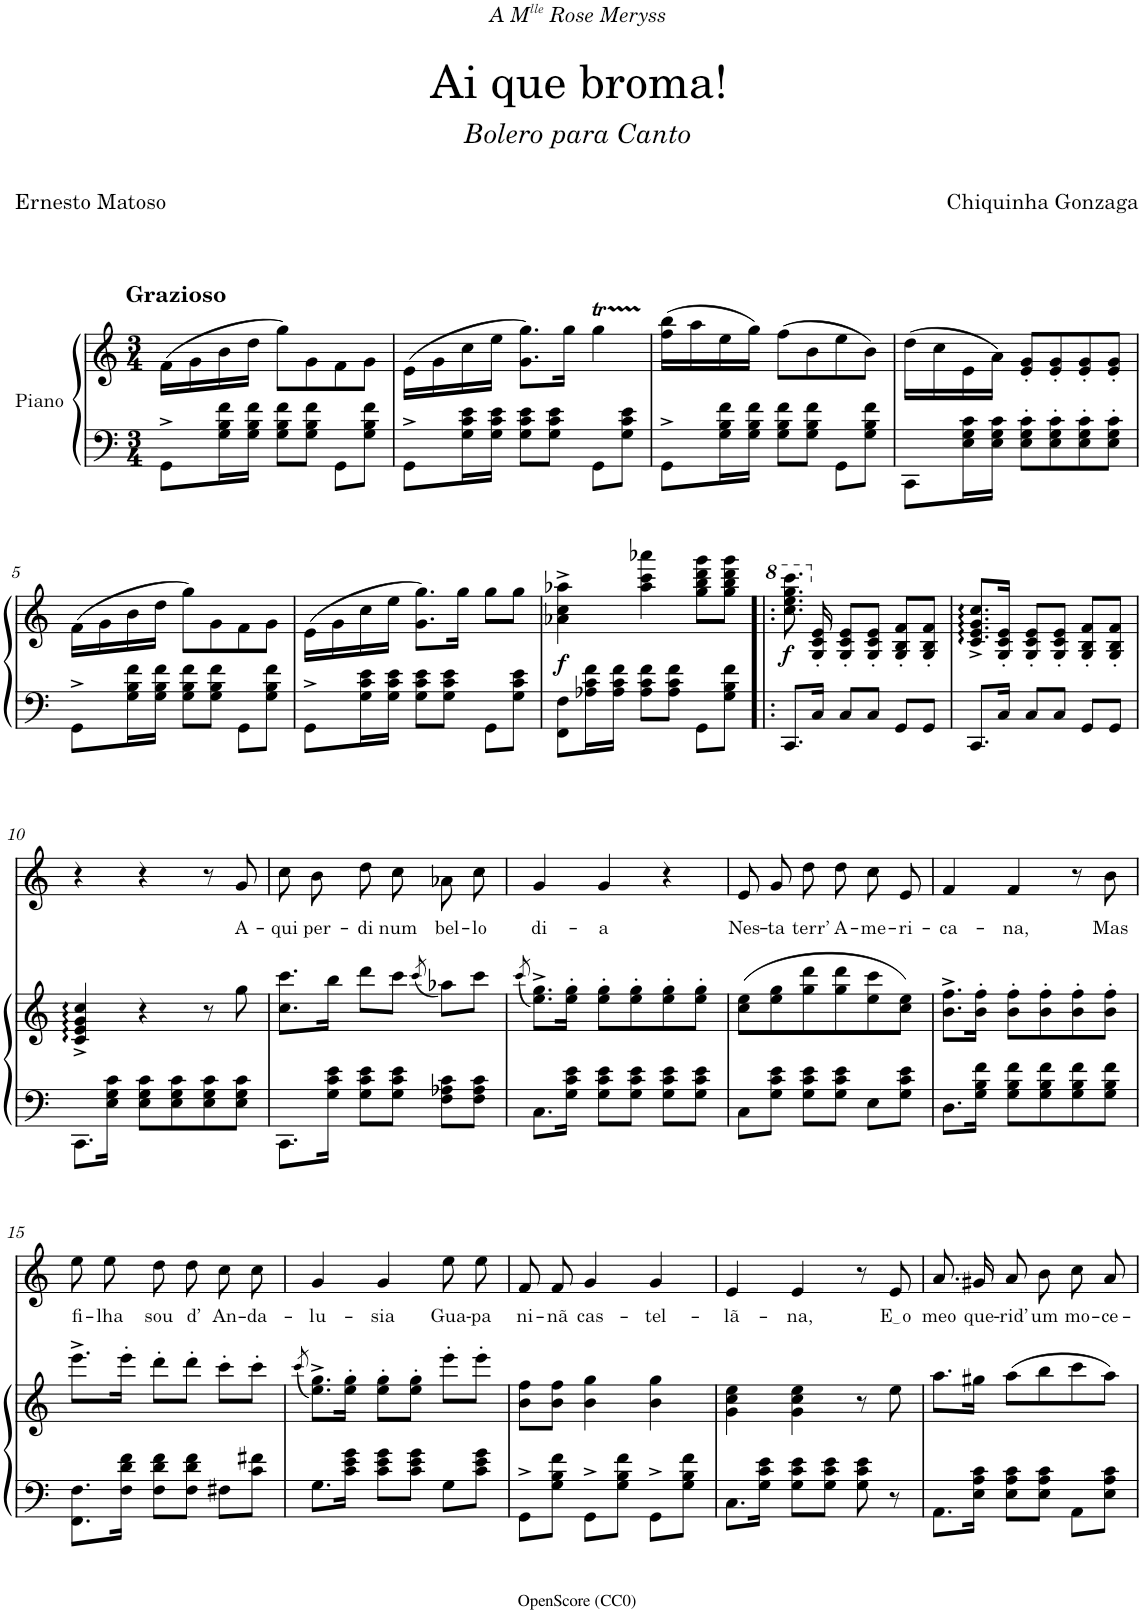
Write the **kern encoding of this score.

**kern	**kern	**dynam	**kern	**text
*part2	*part2	*part2	*part1	*part1
*staff3	*staff2	*staff2/3	*staff1	*staff1
*I"Piano	*	*	*I"Voice	*
*I'Pno	*	*	*	*
*clefF4	*clefG2	*	*clefG2	*
*k[]	*k[]	*	*k[]	*
*M3/4	*M3/4	*	*M3/4	*
=1	=1	=1	=1	=1
!	!	!	!LO:TX:a:B:t=Grazioso	!
8GG^\L	(16f\LL	.	2.r	.
.	16g\	.	.	.
16G\ 16B\ 16f\L	16b\	.	.	.
16G\ 16B\ 16f\JJ	16dd\JJ	.	.	.
8G\ 8B\ 8f\L	8gg\L)	.	.	.
8G\ 8B\ 8f\J	8g\	.	.	.
8GG\L	8f\	.	.	.
8G\ 8B\ 8f\J	8g\J	.	.	.
=2	=2	=2	=2	=2
8GG^\L	(16e\LL	.	2.r	.
.	16g\	.	.	.
16G\ 16c\ 16e\L	16cc\	.	.	.
16G\ 16c\ 16e\JJ	16ee\JJ	.	.	.
8G\ 8c\ 8e\L	8.g\ 8.gg\L)	.	.	.
8G\ 8c\ 8e\J	.	.	.	.
.	16gg\Jk	.	.	.
8GG\L	4ggT\	.	.	.
8G\ 8c\ 8e\J	.	.	.	.
=3	=3	=3	=3	=3
8GG^\L	(16ff\^ 16bb\^LL	.	2.r	.
.	16aa\	.	.	.
16G\ 16B\ 16f\L	16ee\	.	.	.
16G\ 16B\ 16f\JJ	16gg\JJ)	.	.	.
8G\ 8B\ 8f\L	(8ff\L	.	.	.
8G\ 8B\ 8f\J	8b\	.	.	.
8GG\L	8ee\	.	.	.
8G\ 8B\ 8f\J	8b\J)	.	.	.
=4	=4	=4	=4	=4
8CC\L	(16dd^\LL	.	2.r	.
.	16cc\	.	.	.
16E\ 16G\ 16c\L	16e\	.	.	.
16E\ 16G\ 16c\JJ	16a\JJ)	.	.	.
8E\' 8G\' 8c\'L	8e/' 8g/'L	.	.	.
8E\' 8G\' 8c\'	8e/' 8g/'	.	.	.
8E\' 8G\' 8c\'	8e/' 8g/'	.	.	.
8E\' 8G\' 8c\'J	8e/' 8g/'J	.	.	.
!!LO:LB:g=z
=5	=5	=5	=5	=5
8GG^\L	(16f\LL	.	2.r	.
.	16g\	.	.	.
16G\ 16B\ 16f\L	16b\	.	.	.
16G\ 16B\ 16f\JJ	16dd\JJ	.	.	.
8G\ 8B\ 8f\L	8gg\L)	.	.	.
8G\ 8B\ 8f\J	8g\	.	.	.
8GG\L	8f\	.	.	.
8G\ 8B\ 8f\J	8g\J	.	.	.
=6	=6	=6	=6	=6
8GG^\L	(16e\LL	.	2.r	.
.	16g\	.	.	.
16G\ 16c\ 16e\L	16cc\	.	.	.
16G\ 16c\ 16e\JJ	16ee\JJ	.	.	.
8G\ 8c\ 8e\L	8.g\ 8.gg\L)	.	.	.
8G\ 8c\ 8e\J	.	.	.	.
.	16gg\Jk	.	.	.
8GG\L	8gg\L	.	.	.
8G\ 8c\ 8e\J	8gg\J	.	.	.
=7	=7	=7	=7	=7
!	!	!LO:DY:b	!	!
8FF\ 8F\L	4a-X\^ 4cc\^ 4aa-X\^	f	2.r	.
16A-X\ 16c\ 16f\L	.	.	.	.
16A-\ 16c\ 16f\JJ	.	.	.	.
8A-\ 8c\ 8f\L	4aa-\ 4ccc\ 4aaa-X\	.	.	.
8A-\ 8c\ 8f\J	.	.	.	.
8GG\L	8gg\ 8bb\ 8ddd\ 8ggg\L	.	.	.
8G\ 8B\ 8f\J	8gg\ 8bb\ 8ddd\ 8ggg\J	.	.	.
=8!|:	=8!|:	=8!|:	=8!|:	=8!|:
*	*8va	*	*	*
!	!	!LO:DY:b	!	!
8.CC/L	8.ccc\:: 8.eee\:: 8.ggg\:: 8.cccc\::	f	2.r	.
*	*X8va	*	*	*
16C/Jk	16G/' 16c/' 16e/'	.	.	.
8C/L	8G/' 8c/' 8e/'L	.	.	.
8C/J	8G/' 8c/' 8e/'J	.	.	.
8GG/L	8G/' 8B/' 8f/'L	.	.	.
8GG/J	8G/' 8B/' 8f/'J	.	.	.
=9	=9	=9	=9	=9
8.CC/L	8.c/::^ 8.e/::^ 8.g/::^ 8.cc/::^L	.	2.r	.
16C/Jk	16G/' 16c/' 16e/'Jk	.	.	.
8C/L	8G/' 8c/' 8e/'L	.	.	.
8C/J	8G/' 8c/' 8e/'J	.	.	.
8GG/L	8G/' 8B/' 8f/'L	.	.	.
8GG/J	8G/' 8B/' 8f/'J	.	.	.
!!LO:LB:g=z
=10	=10	=10	=10	=10
8.CC\L	4c/::^ 4e/::^ 4g/::^ 4cc/::^	.	4r	.
16E\' 16G\' 16c\'Jk	.	.	.	.
8E\' 8G\' 8c\'L	4r	.	4r	.
8E\' 8G\' 8c\'	.	.	.	.
8E\' 8G\' 8c\'	8r	.	8r	.
!	!	!	!	!LO:LY:b
8E\' 8G\' 8c\'J	8gg\	.	8g/	A-
=11	=11	=11	=11	=11
!	!	!	!	!LO:LY:b
8.CC\L	8.cc\ 8.ccc\L	.	8cc\L	-qui
!	!	!	!	!LO:LY:b
.	.	.	8b\J	per-
16G\ 16c\ 16e\Jk	16bb\Jk	.	.	.
!	!	!	!	!LO:LY:b
8G\ 8c\ 8e\L	8ddd\L	.	8dd\L	-di
!	!	!	!	!LO:LY:b
8G\ 8c\ 8e\J	8ccc\J	.	8cc\J	num
.	(8qccc/	.	.	.
!	!	!	!	!LO:LY:b
8F\ 8A-X\ 8c\L	8aa-X\L)	.	8a-X\L	bel-
!	!	!	!	!LO:LY:b
8F\ 8A-\ 8c\J	8ccc\J	.	8cc\J	-lo
=12	=12	=12	=12	=12
.	(8qccc/	.	.	.
!	!	!	!	!LO:LY:b
8.C\L	8.ee\^ 8.gg\^L)	.	4g/	di-
16G\ 16c\ 16e\Jk	16ee\' 16gg\'Jk	.	.	.
!	!	!	!	!LO:LY:b
8G\ 8c\ 8e\L	8ee\' 8gg\'L	.	4g/	-a
8G\ 8c\ 8e\J	8ee\' 8gg\'	.	.	.
8G\ 8c\ 8e\L	8ee\' 8gg\'	.	4r	.
8G\ 8c\ 8e\J	8ee\' 8gg\'J	.	.	.
=13	=13	=13	=13	=13
!	!	!	!	!LO:LY:b
8C\L	(8cc\ 8ee\L	.	8e/L	Nes-
!	!	!	!	!LO:LY:b
8G\ 8c\ 8e\J	8ee\ 8gg\	.	8g/J	-ta
!	!	!	!	!LO:LY:b
8G\ 8c\ 8e\L	8gg\ 8ddd\	.	8dd\L	terr’
!	!	!	!	!LO:LY:b
8G\ 8c\ 8e\J	8gg\ 8ddd\	.	8dd\J	A-
!	!	!	!	!LO:LY:b
8E\L	8ee\ 8ccc\	.	8cc/L	-me-
!	!	!	!	!LO:LY:b
8G\ 8c\ 8e\J	8cc\ 8ee\J)	.	8e/J	-ri-
=14	=14	=14	=14	=14
!	!	!	!	!LO:LY:b
8.D\L	8.b\^ 8.ff\^L	.	4f/	-ca-
16G\ 16B\ 16f\Jk	16b\' 16ff\'Jk	.	.	.
!	!	!	!	!LO:LY:b
8G\ 8B\ 8f\L	8b\' 8ff\'L	.	4f/	-na,
8G\ 8B\ 8f\	8b\' 8ff\'	.	.	.
8G\ 8B\ 8f\	8b\' 8ff\'	.	8r	.
!	!	!	!	!LO:LY:b
8G\ 8B\ 8f\J	8b\' 8ff\'J	.	8b\	Mas
!!LO:LB:g=z
=15	=15	=15	=15	=15
!	!	!	!	!LO:LY:b
8.FF\ 8.F\L	8.eee^\L	.	8ee\L	fi-
!	!	!	!	!LO:LY:b
.	.	.	8ee\J	-lha
16F\ 16d\ 16f\Jk	16eee'\Jk	.	.	.
!	!	!	!	!LO:LY:b
8F\ 8d\ 8f\L	8ddd'\L	.	8dd\L	sou
!	!	!	!	!LO:LY:b
8F\ 8d\ 8f\J	8ddd'\J	.	8dd\J	d’
!	!	!	!	!LO:LY:b
8F#X\L	8ccc'\L	.	8cc\L	An-
!	!	!	!	!LO:LY:b
8c\ 8f#X\J	8ccc'\J	.	8cc\J	-da-
=16	=16	=16	=16	=16
.	(8qccc/	.	.	.
!	!	!	!	!LO:LY:b
8.G\L	8.ee\^ 8.gg\^L)	.	4g/	-lu-
16c\ 16e\ 16g\Jk	16ee\' 16gg\'Jk	.	.	.
!	!	!	!	!LO:LY:b
8c\ 8e\ 8g\L	8ee\' 8gg\'L	.	4g/	-sia
8c\ 8e\ 8g\J	8ee\' 8gg\'J	.	.	.
!	!	!	!	!LO:LY:b
8G\L	8eee'\L	.	8ee\L	Gua-
!	!	!	!	!LO:LY:b
8c\ 8e\ 8g\J	8eee'\J	.	8ee\J	-pa
=17	=17	=17	=17	=17
!	!	!	!	!LO:LY:b
8GG^\L	8b\ 8ff\L	.	8f/L	ni-
!	!	!	!	!LO:LY:b
8G\ 8B\ 8f\J	8b\ 8ff\J	.	8f/J	-nã
!	!	!	!	!LO:LY:b
8GG^\L	4b\ 4gg\	.	4g/	cas-
8G\ 8B\ 8f\J	.	.	.	.
!	!	!	!	!LO:LY:b
8GG^\L	4b\ 4gg\	.	4g/	-tel-
8G\ 8B\ 8f\J	.	.	.	.
=18	=18	=18	=18	=18
!	!	!	!	!LO:LY:b
8.C\L	4g\ 4cc\ 4ee\	.	4e/	-lã-
16G\ 16c\ 16e\Jk	.	.	.	.
!	!	!	!	!LO:LY:b
8G\ 8c\ 8e\L	4g\ 4cc\ 4ee\	.	4e/	-na,
8G\ 8c\ 8e\J	.	.	.	.
8G\ 8c\ 8e\	8r	.	8r	.
!	!	!	!	!LO:LY:b
8r	8ee\	.	8e/	E o
=19	=19	=19	=19	=19
!	!	!	!	!LO:LY:b
8.AA\L	8.aa\L	.	8.a/L	meo
!	!	!	!	!LO:LY:b
16E\ 16A\ 16c\Jk	16gg#X\Jk	.	16g#X/Jk	que-
!	!	!	!	!LO:LY:b
8E\ 8A\ 8c\L	(8aa\L	.	8a/L	-rid’
!	!	!	!	!LO:LY:b
8E\ 8A\ 8c\J	8bb\	.	8b/J	um
!	!	!	!	!LO:LY:b
8AA\L	8ccc\	.	8cc\L	mo-
!	!	!	!	!LO:LY:b
8E\ 8A\ 8c\J	8aa\J)	.	8a\J	-ce-
=	=	=	=	=
*-	*-	*-	*-	*-
